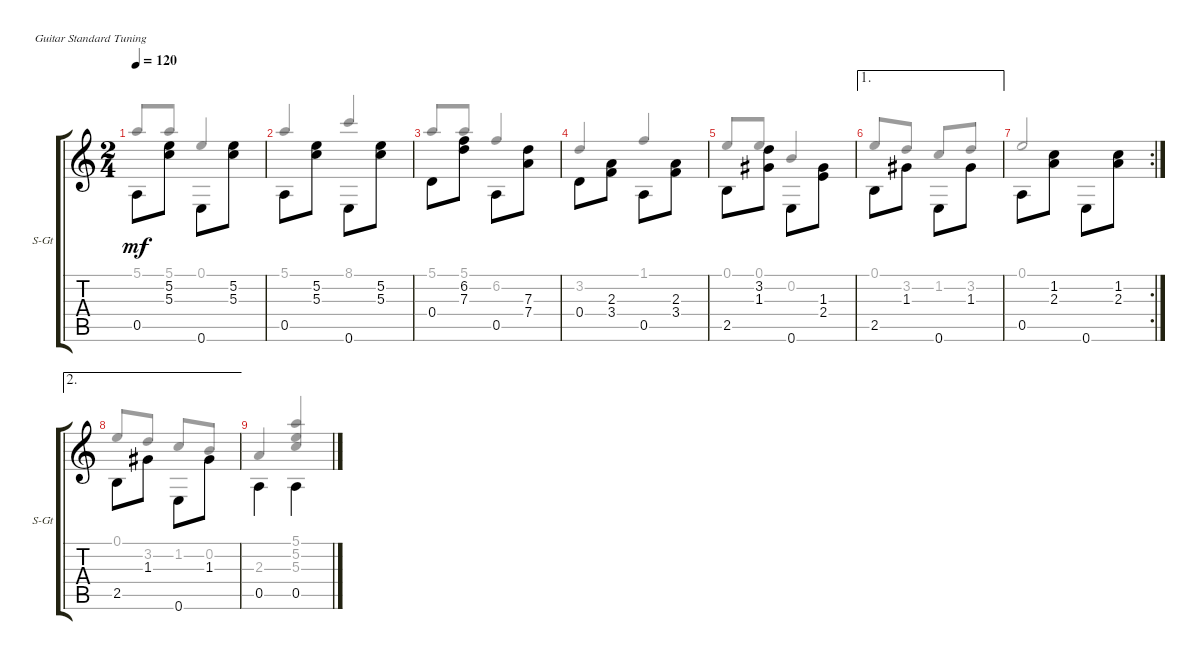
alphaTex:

\defaultSystemsLayout 4
\bracketExtendMode groupsimilarinstruments
\useSystemSignSeparator
\singleTrackTrackNamePolicy allsystems
\multiTrackTrackNamePolicy allsystems
\firstSystemTrackNameOrientation horizontal
\otherSystemsTrackNameOrientation horizontal
\track ("Steel Guitar" "S-Gt") {instrument acousticguitarsteel}
\staff {score tabs}
\tuning (E4 B3 G3 D3 A2 E2)
\voice
\ts (2 4)
\tempo 120
\clef g2
\ks c
0.5.8{dy mf beam invert} (5.3 5.2).8 0.6.8{beam invert} (5.3 5.2).8 |
0.5.8{beam invert} (5.3 5.2).8 0.6.8{beam invert} (5.3 5.2).8 |
0.4.8{beam invert} (7.3 6.2).8 0.5.8{beam invert} (7.4 7.3).8 |
0.4.8{beam invert} (3.4 2.3).8 0.5.8{beam invert} (3.4 2.3).8 |
2.5.8{beam invert} (1.3 3.2).8 0.6.8{beam invert} (2.4 1.3).8 |
\ae 1
2.5.8{beam invert} 1.3.8 0.6.8{beam invert} 1.3.8 |
\rc 2
0.5.8{beam invert} (2.3 1.2).8 0.6.8{beam invert} (2.3 1.2).8 |
\ae 2
2.5.8{beam invert} 1.3.8 0.6.8{beam invert} 1.3.8 |
0.5.4{beam invert} 0.5.4{beam invert}
\voice
\clef g2
\ottava regular
\simile none
\ks c
5.1.8{dy mf beam invert} 5.1.8 0.1.4{beam invert} |
5.1.4{beam invert} 8.1.4{beam invert} |
5.1.8{beam invert} 5.1.8 6.2.4{beam invert} |
3.2.4{beam invert} 1.1.4{beam invert} |
0.1.8{beam invert} 0.1.8 0.2.4{beam invert} |
0.1.8{beam invert} 3.2.8 1.2.8{beam invert} 3.2.8 |
0.1.2{beam invert} |
0.1.8{beam invert} 3.2.8 1.2.8{beam invert} 0.2.8 |
2.3.4{beam invert} (5.3 5.2 5.1).4{beam invert}
